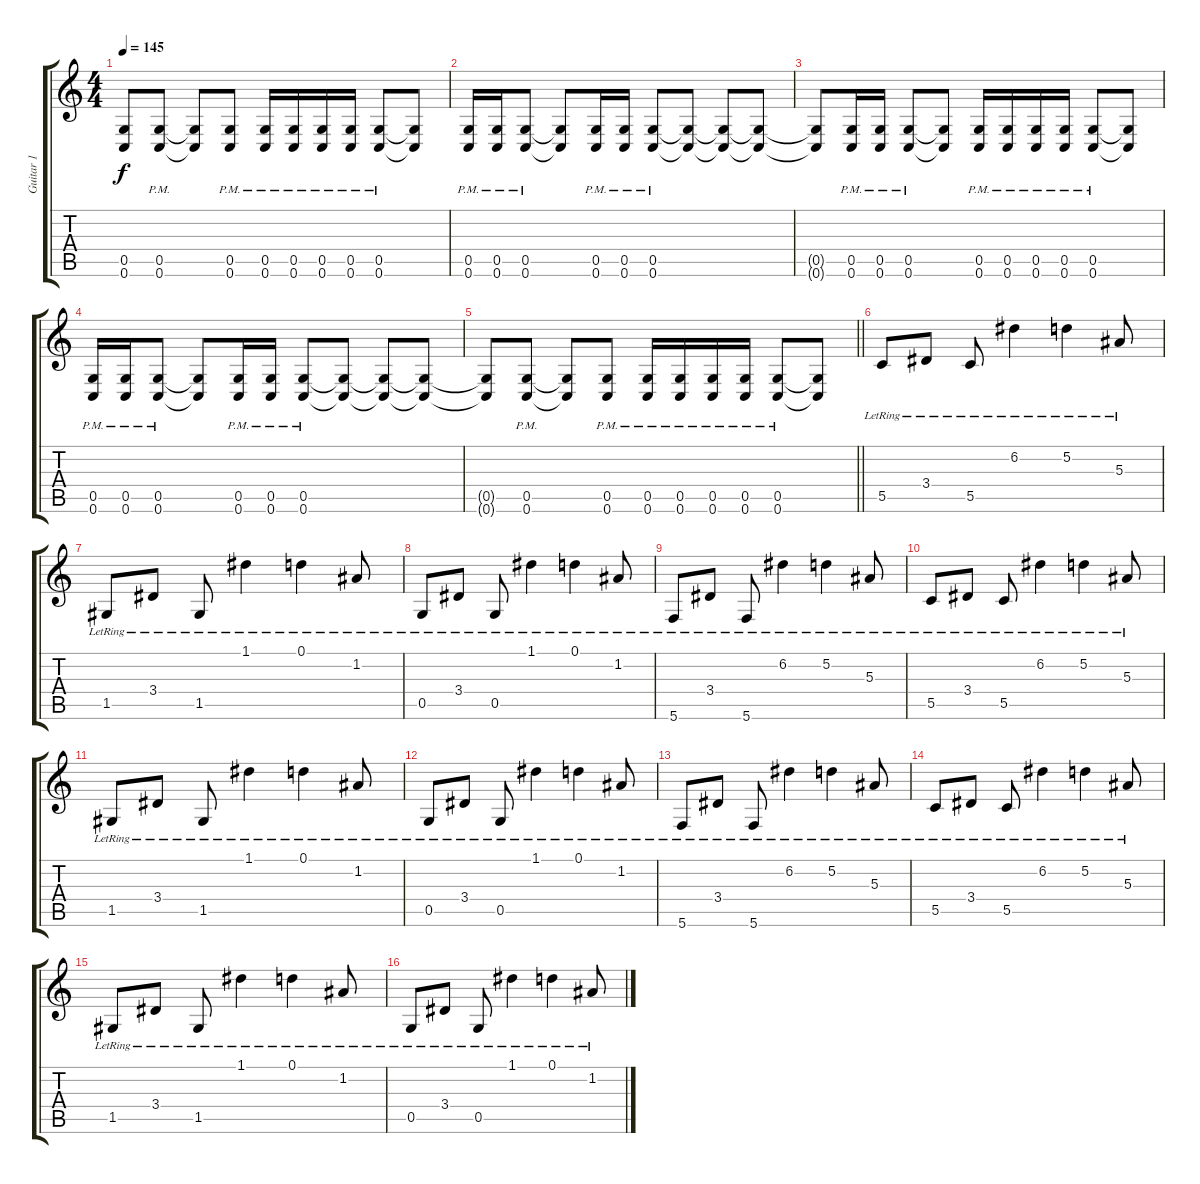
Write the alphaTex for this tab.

\track ("Guitar 1" "Guitar 1") {instrument electricguitarjazz}
\staff {score tabs}
\tuning (D4 A3 F3 C3 G2 C2) {hide}
\ts (4 4)
\tempo 145
\clef g2
\ks c
(0.5{t} 0.6{t}).8{dy f} (0.5{pm} 0.6{pm}).8 (0.5{t} 0.6{t}).8 (0.5{pm} 0.6{pm}).8 (0.5{pm} 0.6{pm}).16 (0.5{pm} 0.6{pm}).16 (0.5{pm} 0.6{pm}).16 (0.5{pm} 0.6{pm}).16 (0.5{pm} 0.6{pm}).8 (0.5{t} 0.6{t}).8 |
(0.5{pm} 0.6{pm}).16 (0.5{pm} 0.6{pm}).16 (0.5{pm} 0.6{pm}).8 (0.5{t} 0.6{t}).8 (0.5{pm} 0.6{pm}).16 (0.5{pm} 0.6{pm}).16 (0.5{pm} 0.6{pm}).8 (0.5{t} 0.6{t}).8 (0.5{t} 0.6{t}).8 (0.5{t} 0.6{t}).8 |
(0.5{t} 0.6{t}).8 (0.5{pm} 0.6{pm}).16 (0.5{pm} 0.6{pm}).16 (0.5{pm} 0.6{pm}).8 (0.5{t} 0.6{t}).8 (0.5{pm} 0.6{pm}).16 (0.5{pm} 0.6{pm}).16 (0.5{pm} 0.6{pm}).16 (0.5{pm} 0.6{pm}).16 (0.5{pm} 0.6{pm}).8 (0.5{t} 0.6{t}).8 |
(0.5{pm} 0.6{pm}).16 (0.5{pm} 0.6{pm}).16 (0.5{pm} 0.6{pm}).8 (0.5{t} 0.6{t}).8 (0.5{pm} 0.6{pm}).16 (0.5{pm} 0.6{pm}).16 (0.5{pm} 0.6{pm}).8 (0.5{t} 0.6{t}).8 (0.5{t} 0.6{t}).8 (0.5{t} 0.6{t}).8 |
\barLineRight lightlight
(0.5{t} 0.6{t}).8 (0.5{pm} 0.6{pm}).8 (0.5{t} 0.6{t}).8 (0.5{pm} 0.6{pm}).8 (0.5{pm} 0.6{pm}).16 (0.5{pm} 0.6{pm}).16 (0.5{pm} 0.6{pm}).16 (0.5{pm} 0.6{pm}).16 (0.5{pm} 0.6{pm}).8 (0.5{t} 0.6{t}).8 |
5.5{lr}.8{instrument electricguitarjazz} 3.4{lr}.8 5.5{lr}.8 6.2{lr}.4 5.2{lr}.4 5.3{lr}.8 |
1.5{lr}.8 3.4{lr}.8 1.5{lr}.8 1.1{lr}.4 0.1{lr}.4 1.2{lr}.8 |
0.5{lr}.8 3.4{lr}.8 0.5{lr}.8 1.1{lr}.4 0.1{lr}.4 1.2{lr}.8 |
5.6{lr}.8 3.4{lr}.8 5.6{lr}.8 6.2{lr}.4 5.2{lr}.4 5.3{lr}.8 |
5.5{lr}.8 3.4{lr}.8 5.5{lr}.8 6.2{lr}.4 5.2{lr}.4 5.3{lr}.8 |
1.5{lr}.8 3.4{lr}.8 1.5{lr}.8 1.1{lr}.4 0.1{lr}.4 1.2{lr}.8 |
0.5{lr}.8 3.4{lr}.8 0.5{lr}.8 1.1{lr}.4 0.1{lr}.4 1.2{lr}.8 |
5.6{lr}.8 3.4{lr}.8 5.6{lr}.8 6.2{lr}.4 5.2{lr}.4 5.3{lr}.8 |
5.5{lr}.8 3.4{lr}.8 5.5{lr}.8 6.2{lr}.4 5.2{lr}.4 5.3{lr}.8 |
1.5{lr}.8 3.4{lr}.8 1.5{lr}.8 1.1{lr}.4 0.1{lr}.4 1.2{lr}.8 |
0.5{lr}.8 3.4{lr}.8 0.5{lr}.8 1.1{lr}.4 0.1{lr}.4 1.2{lr}.8
